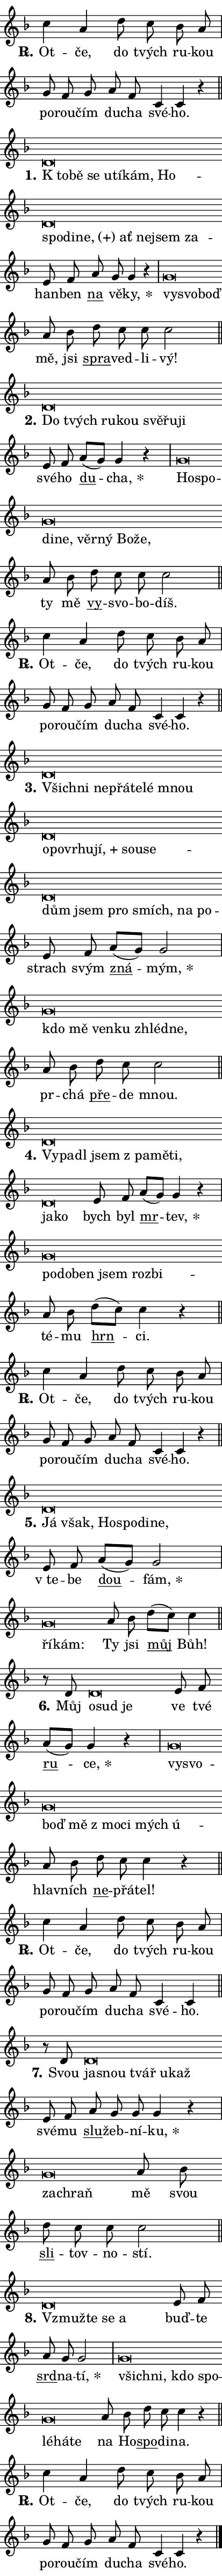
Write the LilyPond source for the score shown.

\version "2.22.1"
\header { tagline = "" }
\paper {
  indent = 0\cm
  top-margin = 0\cm
  right-margin = 0\cm
  bottom-margin = 0\cm
  left-margin = 0\cm
  paper-width = 7\cm
  page-breaking = #ly:one-page-breaking
  system-system-spacing.basic-distance = #11
  score-system-spacing.basic-distance = #11
  ragged-last = ##f
}


%% Author: Thomas Morley
%% https://lists.gnu.org/archive/html/lilypond-user/2020-05/msg00002.html
#(define (line-position grob)
"Returns position of @var[grob} in current system:
   @code{'start}, if at first time-step
   @code{'end}, if at last time-step
   @code{'middle} otherwise
"
  (let* ((col (ly:item-get-column grob))
         (ln (ly:grob-object col 'left-neighbor))
         (rn (ly:grob-object col 'right-neighbor))
         (col-to-check-left (if (ly:grob? ln) ln col))
         (col-to-check-right (if (ly:grob? rn) rn col))
         (break-dir-left
           (and
             (ly:grob-property col-to-check-left 'non-musical #f)
             (ly:item-break-dir col-to-check-left)))
         (break-dir-right
           (and
             (ly:grob-property col-to-check-right 'non-musical #f)
             (ly:item-break-dir col-to-check-right))))
        (cond ((eqv? 1 break-dir-left) 'start)
              ((eqv? -1 break-dir-right) 'end)
              (else 'middle))))

#(define (tranparent-at-line-position vctor)
  (lambda (grob)
  "Relying on @code{line-position} select the relevant enry from @var{vctor}.
Used to determine transparency,"
    (case (line-position grob)
      ((end) (not (vector-ref vctor 0)))
      ((middle) (not (vector-ref vctor 1)))
      ((start) (not (vector-ref vctor 2))))))

noteHeadBreakVisibility =
#(define-music-function (break-visibility)(vector?)
"Makes @code{NoteHead}s transparent relying on @var{break-visibility}"
#{
  \override NoteHead.transparent =
    #(tranparent-at-line-position break-visibility)
#})

#(define delete-ledgers-for-transparent-note-heads
  (lambda (grob)
    "Reads whether a @code{NoteHead} is transparent.
If so this @code{NoteHead} is removed from @code{'note-heads} from
@var{grob}, which is supposed to be @code{LedgerLineSpanner}.
As a result ledgers are not printed for this @code{NoteHead}"
    (let* ((nhds-array (ly:grob-object grob 'note-heads))
           (nhds-list
             (if (ly:grob-array? nhds-array)
                 (ly:grob-array->list nhds-array)
                 '()))
           ;; Relies on the transparent-property being done before
           ;; Staff.LedgerLineSpanner.after-line-breaking is executed.
           ;; This is fragile ...
           (to-keep
             (remove
               (lambda (nhd)
                 (ly:grob-property nhd 'transparent #f))
               nhds-list)))
      ;; TODO find a better method to iterate over grob-arrays, similiar
      ;; to filter/remove etc for lists
      ;; For now rebuilt from scratch
      (set! (ly:grob-object grob 'note-heads)  '())
      (for-each
        (lambda (nhd)
          (ly:pointer-group-interface::add-grob grob 'note-heads nhd))
        to-keep))))

hideNotes = {
  \noteHeadBreakVisibility #begin-of-line-visible
}
unHideNotes = {
  \noteHeadBreakVisibility #all-visible
}

% work-around for resetting accidentals
% https://lilypond.org/doc/v2.23/Documentation/notation/displaying-rhythms#unmetered-music
cadenzaMeasure = {
  \cadenzaOff
  \partial 1024 s1024
  \cadenzaOn
}

#(define-markup-command (accent layout props text) (markup?)
  "Underline accented syllable"
  (interpret-markup layout props
    #{\markup \override #'(offset . 4.3) \underline { #text }#}))

responsum = \markup \concat {
  "R" \hspace #-1.05 \path #0.1 #'((moveto 0 0.07) (lineto 0.9 0.8)) \hspace #0.05 "."
}

\layout {
    \context {
        \Staff
        \remove "Time_signature_engraver"
        \override LedgerLineSpanner.after-line-breaking = #delete-ledgers-for-transparent-note-heads
    }
    \context {
        \Voice {
            \override NoteHead.output-attributes = #'((class . "notehead"))
            \override Hairpin.height = #0.55
        }
    }
    \context {
        \Lyrics {
            \override StanzaNumber.output-attributes = #'((class . "stanzanumber"))
            \override LyricSpace.minimum-distance = #0.9
            \override LyricText.font-name = #"TeX Gyre Schola"
            \override LyricText.font-size = 1
            \override StanzaNumber.font-name = #"TeX Gyre Schola Bold"
            \override StanzaNumber.font-size = 1
        }
    }
}

% magnetic-lyrics.ily
%
%   written by
%     Jean Abou Samra <jean@abou-samra.fr>
%     Werner Lemberg <wl@gnu.org>
%
%   adapted by
%     Jiri Hon <jiri.hon@gmail.com>
%
% Version 2022-Apr-15

% https://www.mail-archive.com/lilypond-user@gnu.org/msg149350.html

#(define (Left_hyphen_pointer_engraver context)
   "Collect syllable-hyphen-syllable occurrences in lyrics and store
them in properties.  This engraver only looks to the left.  For
example, if the lyrics input is @code{foo -- bar}, it does the
following.

@itemize @bullet
@item
Set the @code{text} property of the @code{LyricHyphen} grob between
@q{foo} and @q{bar} to @code{foo}.

@item
Set the @code{left-hyphen} property of the @code{LyricText} grob with
text @q{foo} to the @code{LyricHyphen} grob between @q{foo} and
@q{bar}.
@end itemize

Use this auxiliary engraver in combination with the
@code{lyric-@/text::@/apply-@/magnetic-@/offset!} hook."
   (let ((hyphen #f)
         (text #f))
     (make-engraver
      (acknowledgers
       ((lyric-syllable-interface engraver grob source-engraver)
        (set! text grob)))
      (end-acknowledgers
       ((lyric-hyphen-interface engraver grob source-engraver)
        ;(when (not (grob::has-interface grob 'lyric-space-interface))
          (set! hyphen grob)));)
      ((stop-translation-timestep engraver)
       (when (and text hyphen)
         (ly:grob-set-object! text 'left-hyphen hyphen))
       (set! text #f)
       (set! hyphen #f)))))

#(define (lyric-text::apply-magnetic-offset! grob)
   "If the space between two syllables is less than the value in
property @code{LyricText@/.details@/.squash-threshold}, move the right
syllable to the left so that it gets concatenated with the left
syllable.

Use this function as a hook for
@code{LyricText@/.after-@/line-@/breaking} if the
@code{Left_@/hyphen_@/pointer_@/engraver} is active."
   (let ((hyphen (ly:grob-object grob 'left-hyphen #f)))
     (when hyphen
       (let ((left-text (ly:spanner-bound hyphen LEFT)))
         (when (grob::has-interface left-text 'lyric-syllable-interface)
           (let* ((common (ly:grob-common-refpoint grob left-text X))
                  (this-x-ext (ly:grob-extent grob common X))
                  (left-x-ext
                   (begin
                     ;; Trigger magnetism for left-text.
                     (ly:grob-property left-text 'after-line-breaking)
                     (ly:grob-extent left-text common X)))
                  ;; `delta` is the gap width between two syllables.
                  (delta (- (interval-start this-x-ext)
                            (interval-end left-x-ext)))
                  (details (ly:grob-property grob 'details))
                  (threshold (assoc-get 'squash-threshold details 0.2)))
             (when (< delta threshold)
               (let* (;; We have to manipulate the input text so that
                      ;; ligatures crossing syllable boundaries are not
                      ;; disabled.  For languages based on the Latin
                      ;; script this is essentially a beautification.
                      ;; However, for non-Western scripts it can be a
                      ;; necessity.
                      (lt (ly:grob-property left-text 'text))
                      (rt (ly:grob-property grob 'text))
                      (is-space (grob::has-interface hyphen 'lyric-space-interface))
                      (space (if is-space " " ""))
                      (space-markup (grob-interpret-markup grob " "))
                      (space-size (interval-length (ly:stencil-extent space-markup X)))
                      (extra-delta (if is-space space-size 0))
                      ;; Append new syllable.
                      (ltrt-space (if (and (string? lt) (string? rt))
                                (string-append lt space rt)
                                (make-concat-markup (list lt space rt))))
                      ;; Right-align `ltrt` to the right side.
                      (ltrt-space-markup (grob-interpret-markup
                               grob
                               (make-translate-markup
                                (cons (interval-length this-x-ext) 0)
                                (make-right-align-markup ltrt-space)))))
                 (begin
                   ;; Don't print `left-text`.
                   (ly:grob-set-property! left-text 'stencil #f)
                   ;; Set text and stencil (which holds all collected
                   ;; syllables so far) and shift it to the left.
                   (ly:grob-set-property! grob 'text ltrt-space)
                   (ly:grob-set-property! grob 'stencil ltrt-space-markup)
                   (ly:grob-translate-axis! grob (- (- delta extra-delta)) X))))))))))


#(define (lyric-hyphen::displace-bounds-first grob)
   ;; Make very sure this callback isn't triggered too early.
   (let ((left (ly:spanner-bound grob LEFT))
         (right (ly:spanner-bound grob RIGHT)))
     (ly:grob-property left 'after-line-breaking)
     (ly:grob-property right 'after-line-breaking)
     (ly:lyric-hyphen::print grob)))

squashThreshold = #0.4

\layout {
  \context {
    \Lyrics
    \consists #Left_hyphen_pointer_engraver
    \override LyricText.after-line-breaking =
      #lyric-text::apply-magnetic-offset!
    \override LyricHyphen.stencil = #lyric-hyphen::displace-bounds-first
    \override LyricText.details.squash-threshold = \squashThreshold
    \override LyricHyphen.minimum-distance = 0
    \override LyricHyphen.minimum-length = \squashThreshold
  }
}

squash = \override LyricText.details.squash-threshold = 9999
unSquash = \override LyricText.details.squash-threshold = \squashThreshold

left = \override LyricText.self-alignment-X = #LEFT
unLeft = \revert LyricText.self-alignment-X

starOffset = #(lambda (grob) 
                (let ((x_offset (ly:self-alignment-interface::aligned-on-x-parent grob)))
                  (if (= x_offset 0) 0 (+ x_offset 1.2))))

star = #(define-music-function (syllable)(string?)
"Append star separator at the end of a syllable"
#{
  \once \override LyricText.X-offset = #starOffset
  \lyricmode { \markup {
    #syllable
    \override #'((font-name . "TeX Gyre Schola Bold")) \hspace #0.2 \lower #0.65 \larger "*"
  } }
#})

starAccent = #(define-music-function (syllable)(string?)
"Append star separator at the end of a syllable and make accent"
#{
  \once \override LyricText.X-offset = #starOffset
  \lyricmode { \markup {
    \accent #syllable
    \override #'((font-name . "TeX Gyre Schola Bold")) \hspace #0.2 \lower #0.65 \larger "*"
  } }
#})

breath = #(define-music-function (syllable)(string?)
"Append breathing indicator at the end of a syllable"
#{
  \lyricmode { \markup { #syllable "+" } }
#})

optionalBreath = #(define-music-function (syllable)(string?)
"Append optional breathing indicator at the end of a syllable"
#{
  \lyricmode { \markup { #syllable "(+)" } }
#})


\score {
    <<
        \new Voice = "melody" { \cadenzaOn \key f \major \relative { c''4 a d8 c bes a \cadenzaMeasure \bar "|" g f g \bar "" a f \bar "" c4 c r \cadenzaMeasure \bar "||" \break }
\relative { d'\breve*1/16 \hideNotes \breve*1/16 \bar "" \breve*1/16 \bar "" \breve*1/16 \bar "" \breve*1/16 \bar "" \breve*1/16 \bar "" \breve*1/16 \bar "" \breve*1/16 \bar "" \breve*1/16 \bar "" \breve*1/16 \bar "" \breve*1/16 \bar "" \breve*1/16 \bar "" \breve*1/16 \breve*1/16 \bar "" \unHideNotes e8 f \bar "" a g g4 r \cadenzaMeasure \bar "|" g\breve*1/16 \hideNotes \breve*1/16 \breve*1/16 \bar "" \unHideNotes a8 bes \bar "" d c c c2 \cadenzaMeasure \bar "||" \break }
\relative { d'\breve*1/16 \hideNotes \breve*1/16 \bar "" \breve*1/16 \bar "" \breve*1/16 \bar "" \breve*1/16 \bar "" \breve*1/16 \breve*1/16 \bar "" \unHideNotes e8 f \bar "" a[( g)] g4 r \cadenzaMeasure \bar "|" g\breve*1/16 \hideNotes \breve*1/16 \bar "" \breve*1/16 \bar "" \breve*1/16 \bar "" \breve*1/16 \bar "" \breve*1/16 \bar "" \breve*1/16 \breve*1/16 \bar "" \unHideNotes a8 bes \bar "" d c c c2 \cadenzaMeasure \bar "||" \break }
\relative { c''4 a d8 c bes a \cadenzaMeasure \bar "|" g f g \bar "" a f \bar "" c4 c r \cadenzaMeasure \bar "||" \break }
\relative { d'\breve*1/16 \hideNotes \breve*1/16 \bar "" \breve*1/16 \bar "" \breve*1/16 \bar "" \breve*1/16 \bar "" \breve*1/16 \bar "" \breve*1/16 \bar "" \breve*1/16 \bar "" \breve*1/16 \bar "" \breve*1/16 \bar "" \breve*1/16 \bar "" \breve*1/16 \bar "" \breve*1/16 \bar "" \breve*1/16 \bar "" \breve*1/16 \bar "" \breve*1/16 \bar "" \breve*1/16 \bar "" \breve*1/16 \bar "" \breve*1/16 \breve*1/16 \bar "" \unHideNotes e8 f \bar "" a[( g)] g2 \cadenzaMeasure \bar "|" g\breve*1/16 \hideNotes \breve*1/16 \bar "" \breve*1/16 \bar "" \breve*1/16 \bar "" \breve*1/16 \breve*1/16 \bar "" \unHideNotes a8 bes \bar "" d c c2 \cadenzaMeasure \bar "||" \break }
\relative { d'\breve*1/16 \hideNotes \breve*1/16 \bar "" \breve*1/16 \bar "" \breve*1/16 \bar "" \breve*1/16 \bar "" \breve*1/16 \bar "" \breve*1/16 \bar "" \breve*1/16 \breve*1/16 \bar "" \unHideNotes e8 f \bar "" a[( g)] g4 r \cadenzaMeasure \bar "|" g\breve*1/16 \hideNotes \breve*1/16 \bar "" \breve*1/16 \bar "" \breve*1/16 \bar "" \breve*1/16 \breve*1/16 \bar "" \unHideNotes a8 bes \bar "" d[( c)] c4 r \cadenzaMeasure \bar "||" \break }
\relative { c''4 a d8 c bes a \cadenzaMeasure \bar "|" g f g \bar "" a f \bar "" c4 c r \cadenzaMeasure \bar "||" \break }
\relative { d'\breve*1/16 \hideNotes \breve*1/16 \bar "" \breve*1/16 \bar "" \breve*1/16 \bar "" \breve*1/16 \breve*1/16 \bar "" \unHideNotes e8 f \bar "" a[( g)] g2 \cadenzaMeasure \bar "|" g\breve*1/16 \hideNotes \breve*1/16 \bar "" \unHideNotes a8 bes \bar "" d[( c)] c4 \cadenzaMeasure \bar "||" \break }
\relative { r8 d' d\breve*1/16 \hideNotes \breve*1/16 \breve*1/16 \bar "" \unHideNotes e8 f \bar "" a[( g)] g4 r \cadenzaMeasure \bar "|" g\breve*1/16 \hideNotes \breve*1/16 \bar "" \breve*1/16 \bar "" \breve*1/16 \bar "" \breve*1/16 \bar "" \breve*1/16 \bar "" \breve*1/16 \breve*1/16 \bar "" \unHideNotes a8 bes \bar "" d c c4 r \cadenzaMeasure \bar "||" \break }
\relative { c''4 a d8 c bes a \cadenzaMeasure \bar "|" g f g \bar "" a f \bar "" c4 c \cadenzaMeasure \bar "||" \break }
\relative { r8 d' d\breve*1/16 \hideNotes \breve*1/16 \bar "" \breve*1/16 \bar "" \breve*1/16 \breve*1/16 \bar "" \unHideNotes e8 f \bar "" a g g g4 r \cadenzaMeasure \bar "|" g\breve*1/16 \hideNotes \breve*1/16 \bar "" \unHideNotes a8 bes \bar "" d c c c2 \cadenzaMeasure \bar "||" \break }
\relative { d'\breve*1/16 \hideNotes \breve*1/16 \bar "" \breve*1/16 \breve*1/16 \bar "" \unHideNotes e8 f \bar "" a g g2 \cadenzaMeasure \bar "|" g\breve*1/16 \hideNotes \breve*1/16 \bar "" \breve*1/16 \bar "" \breve*1/16 \bar "" \breve*1/16 \bar "" \breve*1/16 \breve*1/16 \bar "" \unHideNotes a8 bes \bar "" d c c4 r \cadenzaMeasure \bar "||" \break }
\relative { c''4 a d8 c bes a \cadenzaMeasure \bar "|" g f g \bar "" a f \bar "" c4 c r \cadenzaMeasure \bar "||" \break } \bar "|." }
        \new Lyrics \lyricsto "melody" { \lyricmode { \set stanza = \responsum
Ot -- če, do tvých ru -- kou po -- rou -- čím du -- cha své -- ho.
\set stanza = "1."
\left "K to" -- \squash bě se u -- tí -- kám, Ho -- spo -- di -- \optionalBreath ne, ať nej -- sem za -- \unLeft \unSquash han -- ben \markup \accent na vě -- \star ky, \left vy -- \squash svo -- boď \unLeft \unSquash mě, jsi \markup \accent spra -- ved -- li -- vý!
\set stanza = "2."
\left Do \squash tvých ru -- kou svě -- řu -- ji \unLeft \unSquash své -- ho \markup \accent du -- \star cha, \left Ho -- \squash spo -- di -- ne, věr -- ný Bo -- že, \unLeft \unSquash ty mě \markup \accent vy -- svo -- bo -- díš.
\set stanza = \responsum
Ot -- če, do tvých ru -- kou po -- rou -- čím du -- cha své -- ho.
\set stanza = "3."
\left Všich -- \squash ni ne -- přá -- te -- lé mnou o -- po -- vr -- hu -- \breath "jí," sou -- se -- dům jsem pro smích, na po -- \unLeft \unSquash strach svým \markup \accent zná -- \star mým, \left kdo \squash mě ven -- ku zhléd -- ne, \unLeft \unSquash pr -- chá \markup \accent pře -- de mnou.
\set stanza = "4."
\left Vy -- \squash pa -- dl jsem "z pa" -- mě -- ti, ja -- ko \unLeft \unSquash bych byl \markup \accent mr -- \star tev, \left po -- \squash do -- ben jsem roz -- bi -- \unLeft \unSquash té -- mu \markup \accent hrn -- ci.
\set stanza = \responsum
Ot -- če, do tvých ru -- kou po -- rou -- čím du -- cha své -- ho.
\set stanza = "5."
\left Já \squash však, Ho -- spo -- di -- ne, \unLeft \unSquash "v te" -- be \markup \accent dou -- \star fám, \left ří -- \squash kám: \unLeft \unSquash Ty jsi \markup \accent můj Bůh!
\set stanza = "6."
Můj \left o -- \squash sud je \unLeft \unSquash ve tvé \markup \accent ru -- \star ce, \left vy -- \squash svo -- boď mě "z mo" -- ci mých ú -- \unLeft \unSquash hlav -- ních \markup \accent ne -- přá -- tel!
\set stanza = \responsum
Ot -- če, do tvých ru -- kou po -- rou -- čím du -- cha své -- ho.
\set stanza = "7."
Svou \left ja -- \squash snou tvář u -- kaž \unLeft \unSquash své -- mu \markup \accent slu -- žeb -- ní -- \star ku, \left za -- \squash chraň \unLeft \unSquash mě svou \markup \accent sli -- tov -- no -- stí.
\set stanza = "8."
\left Vzmuž -- \squash te se a \unLeft \unSquash buď -- te \markup \accent srd -- na -- \star tí, \left všich -- \squash ni, kdo spo -- lé -- há -- te \unLeft \unSquash na Ho -- \markup \accent spo -- di -- na.
\set stanza = \responsum
Ot -- če, do tvých ru -- kou po -- rou -- čím du -- cha své -- ho. } }
    >>
    \layout {}
}
